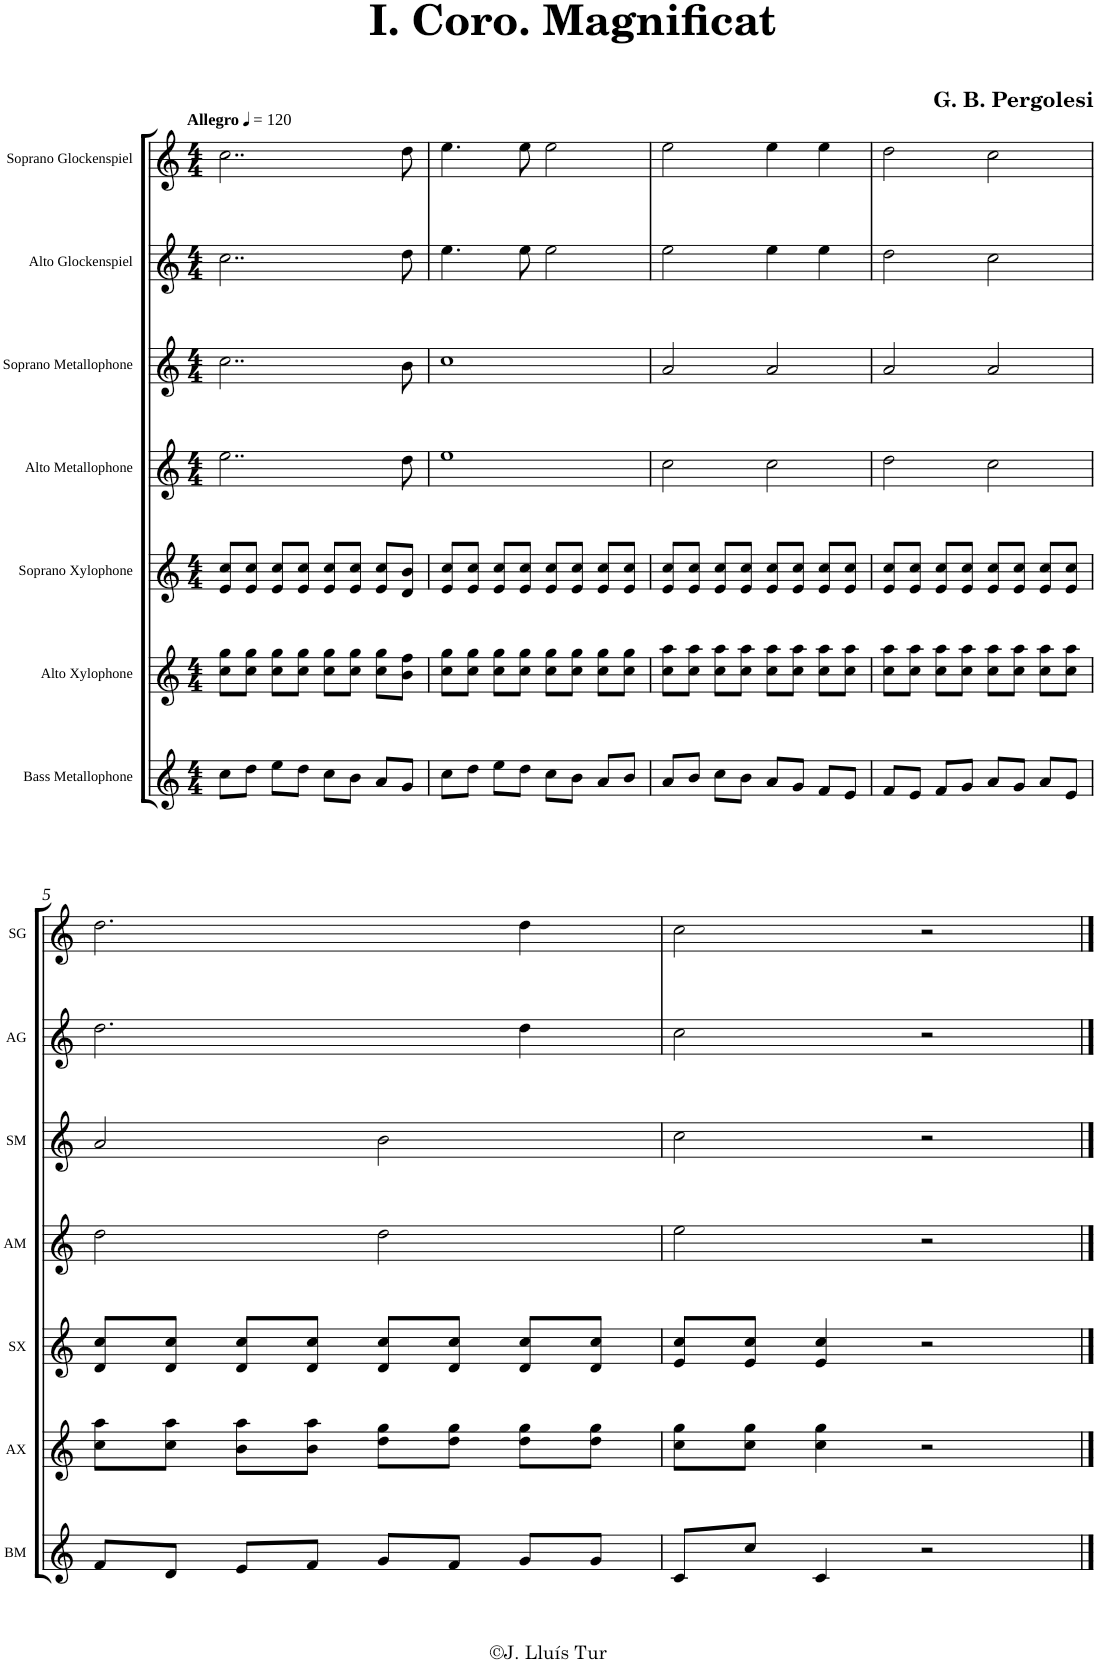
**kern	**kern	**kern	**kern	**kern	**kern	**kern
*part7	*part6	*part5	*part4	*part3	*part2	*part1
*staff7	*staff6	*staff5	*staff4	*staff3	*staff2	*staff1
*I"Bass Metallophone	*I"Alto Xylophone	*I"Soprano Xylophone	*I"Alto Metallophone	*I"Soprano Metallophone	*I"Alto Glockenspiel	*I"Soprano Glockenspiel
*I'BM	*I'AX	*I'SX	*I'AM	*I'SM	*I'AG	*I'SG
*clefG2	*clefG2	*clefG2	*clefG2	*clefG2	*clefG2	*clefG2
*Trd7c12	*	*Trd-7c-12	*	*Trd-7c-12	*Trd-7c-12	*Trd-14c-24
*k[]	*k[]	*k[]	*k[]	*k[]	*k[]	*k[]
*M4/4	*M4/4	*M4/4	*M4/4	*M4/4	*M4/4	*M4/4
*MM120	*MM120	*MM120	*MM120	*MM120	*MM120	*MM120
=1	=1	=1	=1	=1	=1	=1
!	!	!	!	!	!	!LO:TX:a:B:t=Allegro
8cc\L	8cc\ 8gg\L	8e/ 8cc/L	2..ee\	2..cc\	2..cc\	2..cc\
8dd\J	8cc\ 8gg\J	8e/ 8cc/J	.	.	.	.
8ee\L	8cc\ 8gg\L	8e/ 8cc/L	.	.	.	.
8dd\J	8cc\ 8gg\J	8e/ 8cc/J	.	.	.	.
8cc\L	8cc\ 8gg\L	8e/ 8cc/L	.	.	.	.
8b\J	8cc\ 8gg\J	8e/ 8cc/J	.	.	.	.
8a/L	8cc\ 8gg\L	8e/ 8cc/L	.	.	.	.
8g/J	8b\ 8ff\J	8d/ 8b/J	8dd\	8b\	8dd\	8dd\
=2	=2	=2	=2	=2	=2	=2
8cc\L	8cc\ 8gg\L	8e/ 8cc/L	1ee	1cc	4.ee\	4.ee\
8dd\J	8cc\ 8gg\J	8e/ 8cc/J	.	.	.	.
8ee\L	8cc\ 8gg\L	8e/ 8cc/L	.	.	.	.
8dd\J	8cc\ 8gg\J	8e/ 8cc/J	.	.	8ee\	8ee\
8cc\L	8cc\ 8gg\L	8e/ 8cc/L	.	.	2ee\	2ee\
8b\J	8cc\ 8gg\J	8e/ 8cc/J	.	.	.	.
8a/L	8cc\ 8gg\L	8e/ 8cc/L	.	.	.	.
8b/J	8cc\ 8gg\J	8e/ 8cc/J	.	.	.	.
=3	=3	=3	=3	=3	=3	=3
8a/L	8cc\ 8aa\L	8e/ 8cc/L	2cc\	2a/	2ee\	2ee\
8b/J	8cc\ 8aa\J	8e/ 8cc/J	.	.	.	.
8cc\L	8cc\ 8aa\L	8e/ 8cc/L	.	.	.	.
8b\J	8cc\ 8aa\J	8e/ 8cc/J	.	.	.	.
8a/L	8cc\ 8aa\L	8e/ 8cc/L	2cc\	2a/	4ee\	4ee\
8g/J	8cc\ 8aa\J	8e/ 8cc/J	.	.	.	.
8f/L	8cc\ 8aa\L	8e/ 8cc/L	.	.	4ee\	4ee\
8e/J	8cc\ 8aa\J	8e/ 8cc/J	.	.	.	.
=4	=4	=4	=4	=4	=4	=4
8f/L	8cc\ 8aa\L	8e/ 8cc/L	2dd\	2a/	2dd\	2dd\
8e/J	8cc\ 8aa\J	8e/ 8cc/J	.	.	.	.
8f/L	8cc\ 8aa\L	8e/ 8cc/L	.	.	.	.
8g/J	8cc\ 8aa\J	8e/ 8cc/J	.	.	.	.
8a/L	8cc\ 8aa\L	8e/ 8cc/L	2cc\	2a/	2cc\	2cc\
8g/J	8cc\ 8aa\J	8e/ 8cc/J	.	.	.	.
8a/L	8cc\ 8aa\L	8e/ 8cc/L	.	.	.	.
8e/J	8cc\ 8aa\J	8e/ 8cc/J	.	.	.	.
!!LO:LB:g=z
=5	=5	=5	=5	=5	=5	=5
8f/L	8cc\ 8aa\L	8d/ 8cc/L	2dd\	2a/	2.dd\	2.dd\
8d/J	8cc\ 8aa\J	8d/ 8cc/J	.	.	.	.
8e/L	8b\ 8aa\L	8d/ 8cc/L	.	.	.	.
8f/J	8b\ 8aa\J	8d/ 8cc/J	.	.	.	.
8g/L	8dd\ 8gg\L	8d/ 8cc/L	2dd\	2b\	.	.
8f/J	8dd\ 8gg\J	8d/ 8cc/J	.	.	.	.
8g/L	8dd\ 8gg\L	8d/ 8cc/L	.	.	4dd\	4dd\
8g/J	8dd\ 8gg\J	8d/ 8cc/J	.	.	.	.
=6	=6	=6	=6	=6	=6	=6
8c/L	8cc\ 8gg\L	8e/ 8cc/L	2ee\	2cc\	2cc\	2cc\
8cc/J	8cc\ 8gg\J	8e/ 8cc/J	.	.	.	.
4c/	4cc\ 4gg\	4e/ 4cc/	.	.	.	.
2r	2r	2r	2r	2r	2r	2r
==	==	==	==	==	==	==
*-	*-	*-	*-	*-	*-	*-
